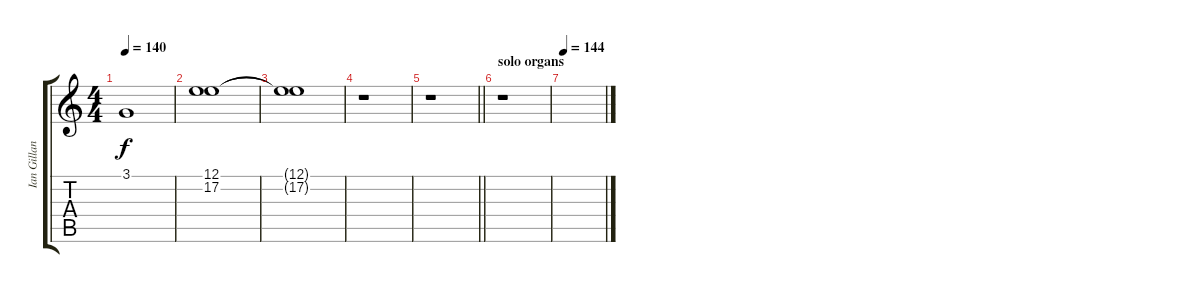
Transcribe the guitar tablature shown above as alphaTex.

\track ("Ian Gillan" "Ian Gillan") {instrument tenorsax}
\staff {score tabs}
\tuning (E4 B3 G3 D3 A2 E2) {hide}
\ts (4 4)
\tempo 140
\clef g2
\ks c
3.1{t}.1{dy f} |
(12.1 17.2).1{volume 3} |
(12.1{t} 17.2{t}).1 |
r.1{volume 16} |
\barLineRight lightlight
r.1 |
\section ("" "solo organs")
r.1 |
\tempo 144
